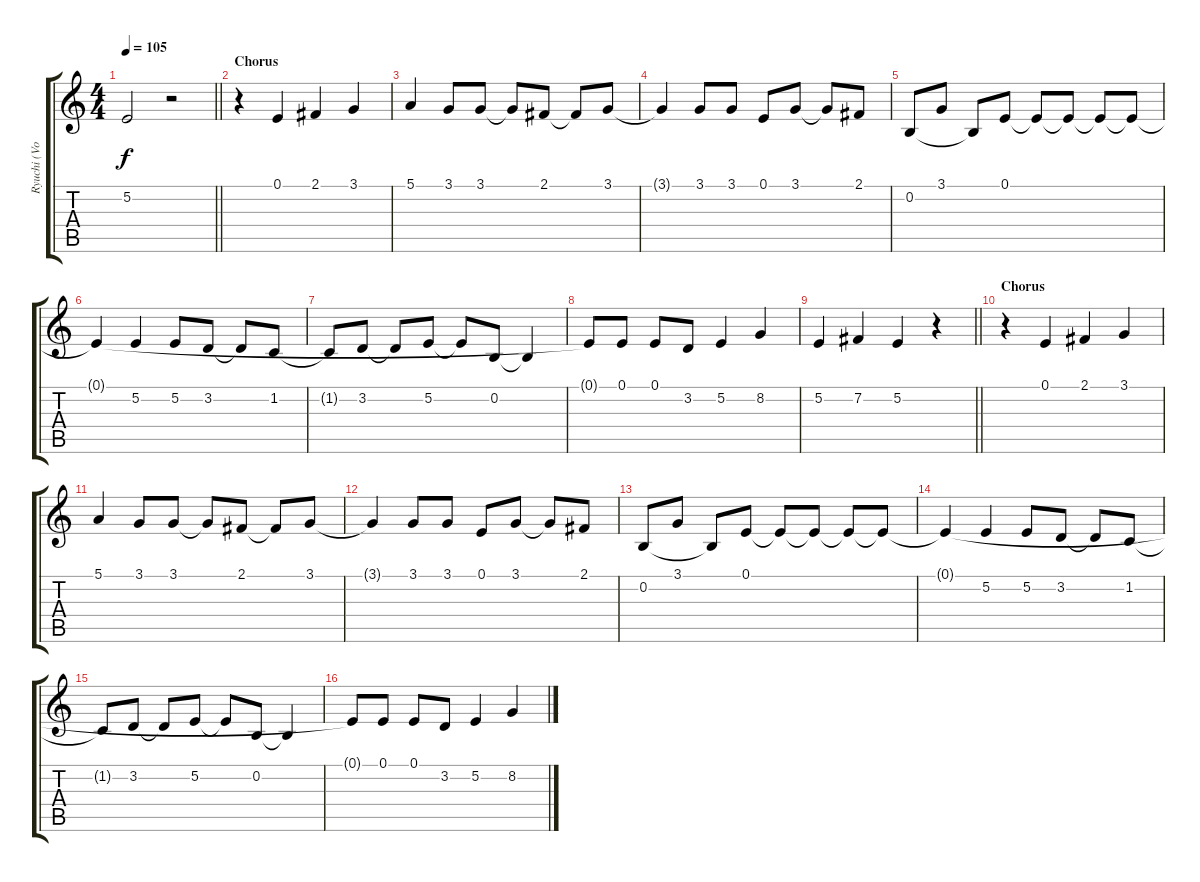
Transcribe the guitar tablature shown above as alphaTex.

\track ("Ryuchi (Voice)" "Ryuchi (Vo") {instrument pad1newage}
\staff {score tabs}
\tuning (E4 B3 G3 D3 A2 E2) {hide}
\ts (4 4)
\tempo 105
\clef g2
\barLineRight lightlight
\ks c
5.2{t}.2{dy f} r.2 |
\section ("" "Chorus")
r.4 0.1.4 2.1.4 3.1.4 |
5.1.4 3.1.8 3.1.8 3.1{t}.8 2.1.8 2.1{t}.8 3.1.8 |
3.1{t}.4 3.1.8 3.1.8 0.1.8 3.1.8 3.1{t}.8 2.1.8 |
0.2.8 3.1.8 0.2{t}.8 0.1.8 0.1{t}.8 0.1{t}.8 0.1{t}.8 0.1{t}.8 |
0.1{t}.4 5.2.4 5.2.8 3.2.8 3.2{t}.8 1.2.8 |
1.2{t}.8 3.2.8 3.2{t}.8 5.2.8 5.2{t}.8 0.2.8 0.2{t}.4 |
0.1{t}.8 0.1.8 0.1.8 3.2.8 5.2.4 8.2.4 |
\barLineRight lightlight
5.2.4 7.2.4 5.2.4 r.4 |
\section ("" "Chorus")
r.4 0.1.4 2.1.4 3.1.4 |
5.1.4 3.1.8 3.1.8 3.1{t}.8 2.1.8 2.1{t}.8 3.1.8 |
3.1{t}.4 3.1.8 3.1.8 0.1.8 3.1.8 3.1{t}.8 2.1.8 |
0.2.8 3.1.8 0.2{t}.8 0.1.8 0.1{t}.8 0.1{t}.8 0.1{t}.8 0.1{t}.8 |
0.1{t}.4 5.2.4 5.2.8 3.2.8 3.2{t}.8 1.2.8 |
1.2{t}.8 3.2.8 3.2{t}.8 5.2.8 5.2{t}.8 0.2.8 0.2{t}.4 |
0.1{t}.8 0.1.8 0.1.8 3.2.8 5.2.4 8.2.4
